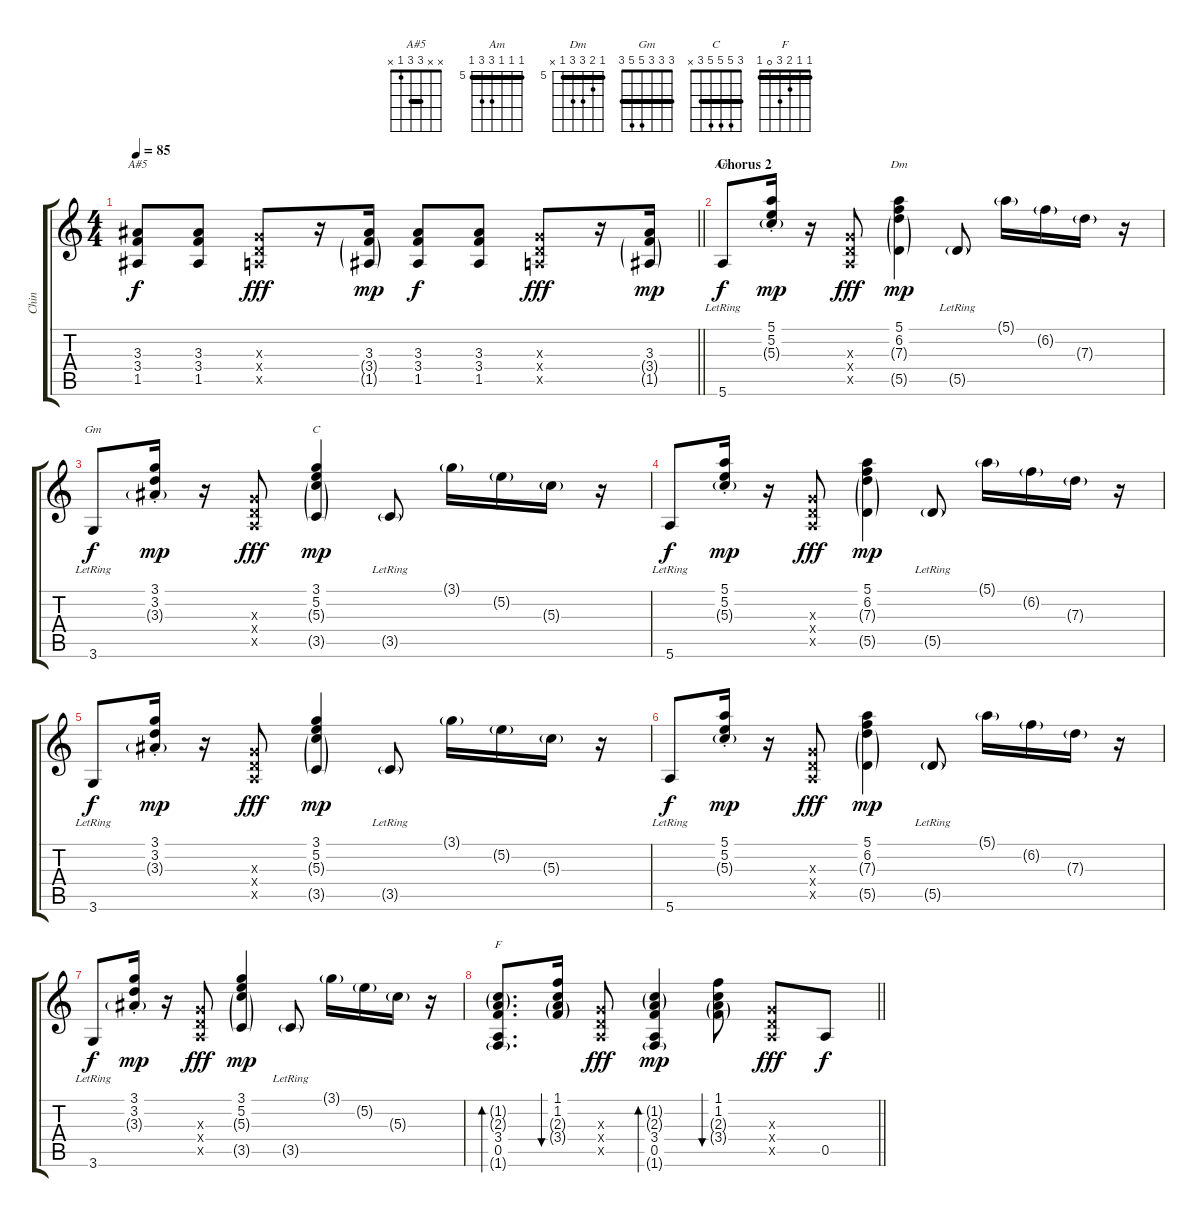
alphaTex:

\track ("Chin" "Chin") {instrument acousticguitarsteel}
\staff {score tabs}
\tuning (E4 B3 G3 D3 A2 E2) {hide}
\chord ("A#5" x x 3 3 1 x) {barre 3}
\chord ("Am" 5 5 5 7 7 5) {firstfret 5 barre 5}
\chord ("Dm" 5 6 7 7 5 x) {firstfret 5 barre 5}
\chord ("Gm" 3 3 3 5 5 3) {barre 3}
\chord ("C" 3 5 5 5 3 x) {barre 3}
\chord ("F" 1 1 2 3 0 1) {barre 1}
\ts (4 4)
\tempo 85
\clef g2
\barLineRight lightlight
\ks c
(3.3 3.4 1.5).8{ch "A#5" dy f} (3.3 3.4 1.5).8 (0.3{x} 0.4{x} 0.5{x}).8{dy fff} r.16 (3.3 3.4{g} 1.5{g}).16{dy mp} (3.3 3.4 1.5).8{dy f} (3.3 3.4 1.5).8 (0.3{x} 0.4{x} 0.5{x}).8{dy fff} r.16 (3.3 3.4{g} 1.5{g}).16{dy mp} |
\section ("" "Chorus 2")
5.6{lr}.8{ch "Am" dy f} (5.1{st} 5.2{st} 5.3{g st}).16{dy mp} r.16 (0.3{x} 0.4{x} 0.5{x}).8{dy fff} (5.1 6.2 7.3{g} 5.5{g}).4{ch "Dm" dy mp} 5.5{g lr}.8 5.1{g}.16 6.2{g}.16 7.3{g}.16 r.16 |
3.6{lr}.8{ch "Gm" dy f} (3.1{st} 3.2{st} 3.3{g st}).16{dy mp} r.16 (0.3{x} 0.4{x} 0.5{x}).8{dy fff} (3.1 5.2 5.3{g} 3.5{g}).4{ch "C" dy mp} 3.5{g lr}.8 3.1{g}.16 5.2{g}.16 5.3{g}.16 r.16 |
5.6{lr}.8{dy f} (5.1{st} 5.2{st} 5.3{g st}).16{dy mp} r.16 (0.3{x} 0.4{x} 0.5{x}).8{dy fff} (5.1 6.2 7.3{g} 5.5{g}).4{dy mp} 5.5{g lr}.8 5.1{g}.16 6.2{g}.16 7.3{g}.16 r.16 |
3.6{lr}.8{dy f} (3.1{st} 3.2{st} 3.3{g st}).16{dy mp} r.16 (0.3{x} 0.4{x} 0.5{x}).8{dy fff} (3.1 5.2 5.3{g} 3.5{g}).4{dy mp} 3.5{g lr}.8 3.1{g}.16 5.2{g}.16 5.3{g}.16 r.16 |
5.6{lr}.8{dy f} (5.1{st} 5.2{st} 5.3{g st}).16{dy mp} r.16 (0.3{x} 0.4{x} 0.5{x}).8{dy fff} (5.1 6.2 7.3{g} 5.5{g}).4{dy mp} 5.5{g lr}.8 5.1{g}.16 6.2{g}.16 7.3{g}.16 r.16 |
3.6{lr}.8{dy f} (3.1{st} 3.2{st} 3.3{g st}).16{dy mp} r.16 (0.3{x} 0.4{x} 0.5{x}).8{dy fff} (3.1 5.2 5.3{g} 3.5{g}).4{dy mp} 3.5{g lr}.8 3.1{g}.16 5.2{g}.16 5.3{g}.16 r.16 |
\barLineRight lightlight
(1.2{g} 2.3{g} 3.4 0.5 1.6{g}).8{d bd 120 ch "F"} (1.1 1.2 2.3{g} 3.4{g}).16{bu 30} (0.3{x} 0.4{x} 0.5{x}).8{dy fff} (1.2{g} 2.3{g} 3.4 0.5 1.6{g}).4{bd 120 dy mp} (1.1 1.2 2.3{g} 3.4{g}).8{bu 30} (0.3{x} 0.4{x} 0.5{x}).8{dy fff} 0.5.8{dy f}
